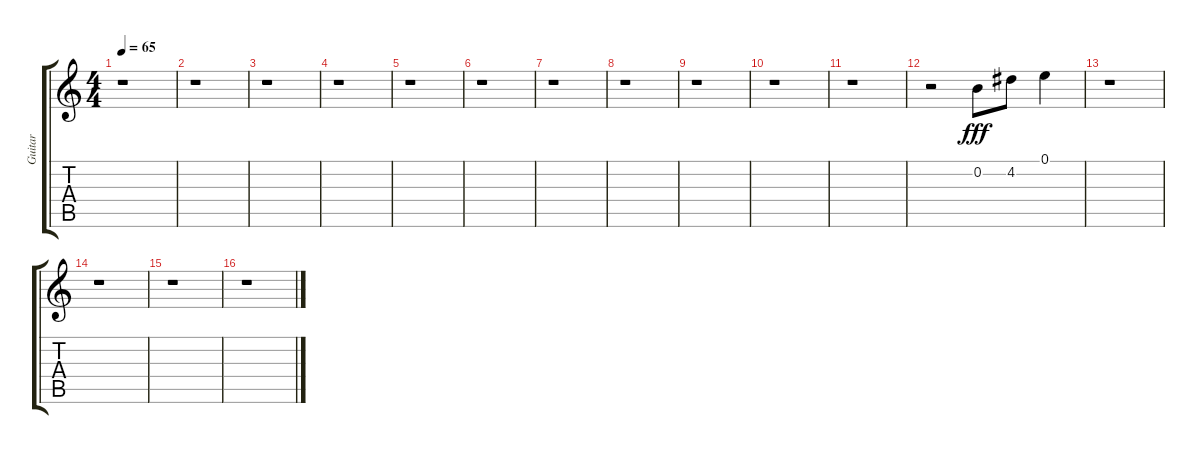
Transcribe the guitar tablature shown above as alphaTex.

\track ("Guitar" "Guitar") {instrument acousticguitarnylon}
\staff {score tabs}
\tuning (E4 B3 G3 D3 A2 E2) {hide}
\ts (4 4)
\tempo 65
\clef g2
\ks c
r.1{dy fff} |
r.1 |
r.1 |
r.1 |
r.1 |
r.1 |
r.1 |
r.1 |
r.1 |
r.1 |
r.1 |
r.2 0.2.8 4.2.8 0.1.4 |
r.1 |
r.1 |
r.1 |
r.1
